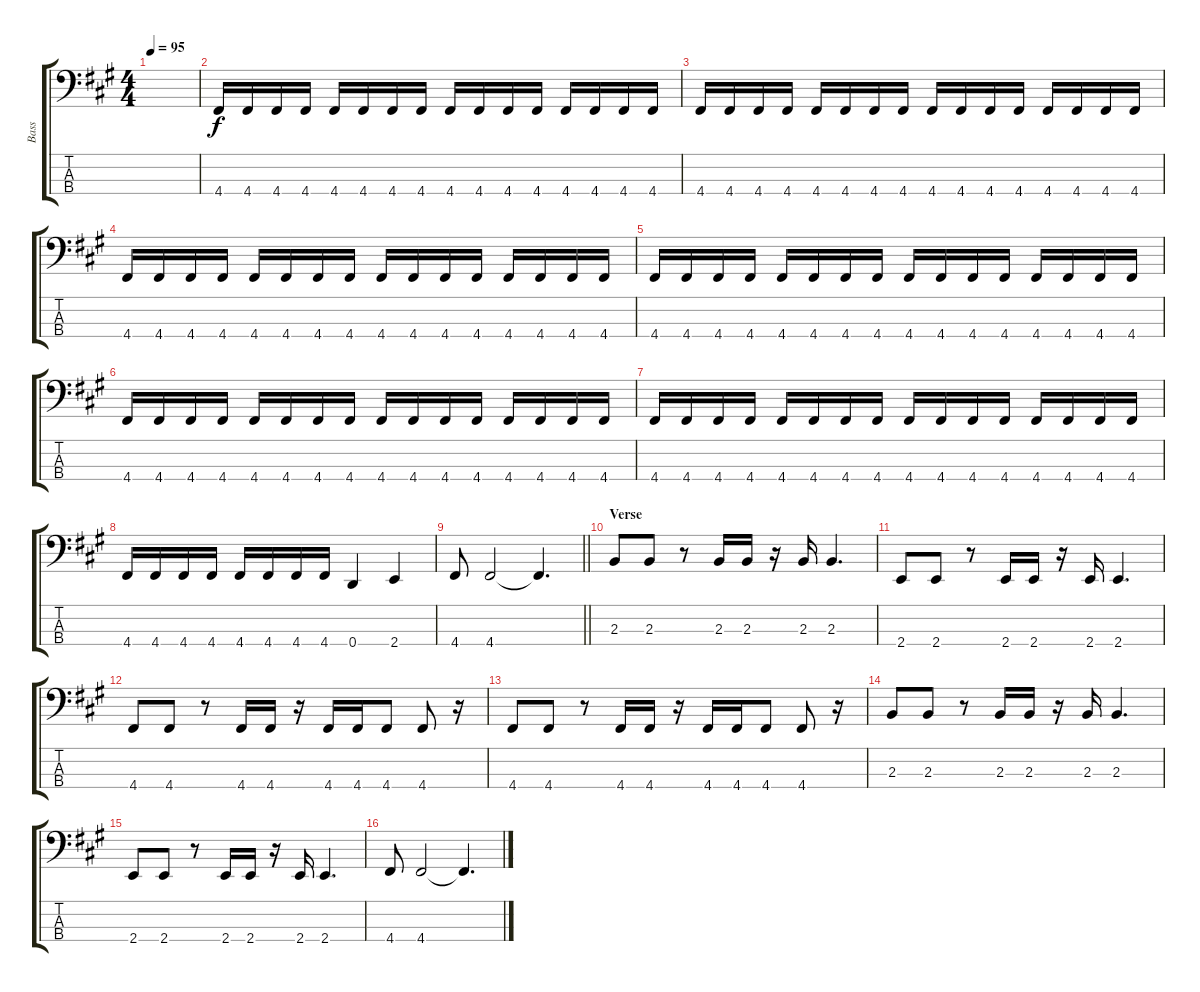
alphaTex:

\track ("Bass" "Bass") {instrument electricbassfinger}
\staff {score tabs}
\tuning (G2 D2 A1 D1) {hide}
\ts (4 4)
\tempo 95
\clef f4
\ks a
|
4.4.16 4.4.16 4.4.16 4.4.16 4.4.16 4.4.16 4.4.16 4.4.16 4.4.16 4.4.16 4.4.16 4.4.16 4.4.16 4.4.16 4.4.16 4.4.16 |
4.4.16 4.4.16 4.4.16 4.4.16 4.4.16 4.4.16 4.4.16 4.4.16 4.4.16 4.4.16 4.4.16 4.4.16 4.4.16 4.4.16 4.4.16 4.4.16 |
4.4.16 4.4.16 4.4.16 4.4.16 4.4.16 4.4.16 4.4.16 4.4.16 4.4.16 4.4.16 4.4.16 4.4.16 4.4.16 4.4.16 4.4.16 4.4.16 |
4.4.16 4.4.16 4.4.16 4.4.16 4.4.16 4.4.16 4.4.16 4.4.16 4.4.16 4.4.16 4.4.16 4.4.16 4.4.16 4.4.16 4.4.16 4.4.16 |
4.4.16 4.4.16 4.4.16 4.4.16 4.4.16 4.4.16 4.4.16 4.4.16 4.4.16 4.4.16 4.4.16 4.4.16 4.4.16 4.4.16 4.4.16 4.4.16 |
4.4.16 4.4.16 4.4.16 4.4.16 4.4.16 4.4.16 4.4.16 4.4.16 4.4.16 4.4.16 4.4.16 4.4.16 4.4.16 4.4.16 4.4.16 4.4.16 |
4.4.16 4.4.16 4.4.16 4.4.16 4.4.16 4.4.16 4.4.16 4.4.16 0.4.4 2.4.4 |
\barLineRight lightlight
4.4.8 4.4.2 4.4{t}.4{d} |
\section ("" "Verse")
2.3.8 2.3.8 r.8 2.3.16 2.3.16 r.16 2.3.16 2.3.4{d} |
2.4.8 2.4.8 r.8 2.4.16 2.4.16 r.16 2.4.16 2.4.4{d} |
4.4.8 4.4.8 r.8 4.4.16 4.4.16 r.16 4.4.16 4.4.16 4.4.8 4.4.8 r.16 |
4.4.8 4.4.8 r.8 4.4.16 4.4.16 r.16 4.4.16 4.4.16 4.4.8 4.4.8 r.16 |
2.3.8 2.3.8 r.8 2.3.16 2.3.16 r.16 2.3.16 2.3.4{d} |
2.4.8 2.4.8 r.8 2.4.16 2.4.16 r.16 2.4.16 2.4.4{d} |
4.4.8 4.4.2 4.4{t}.4{d}
